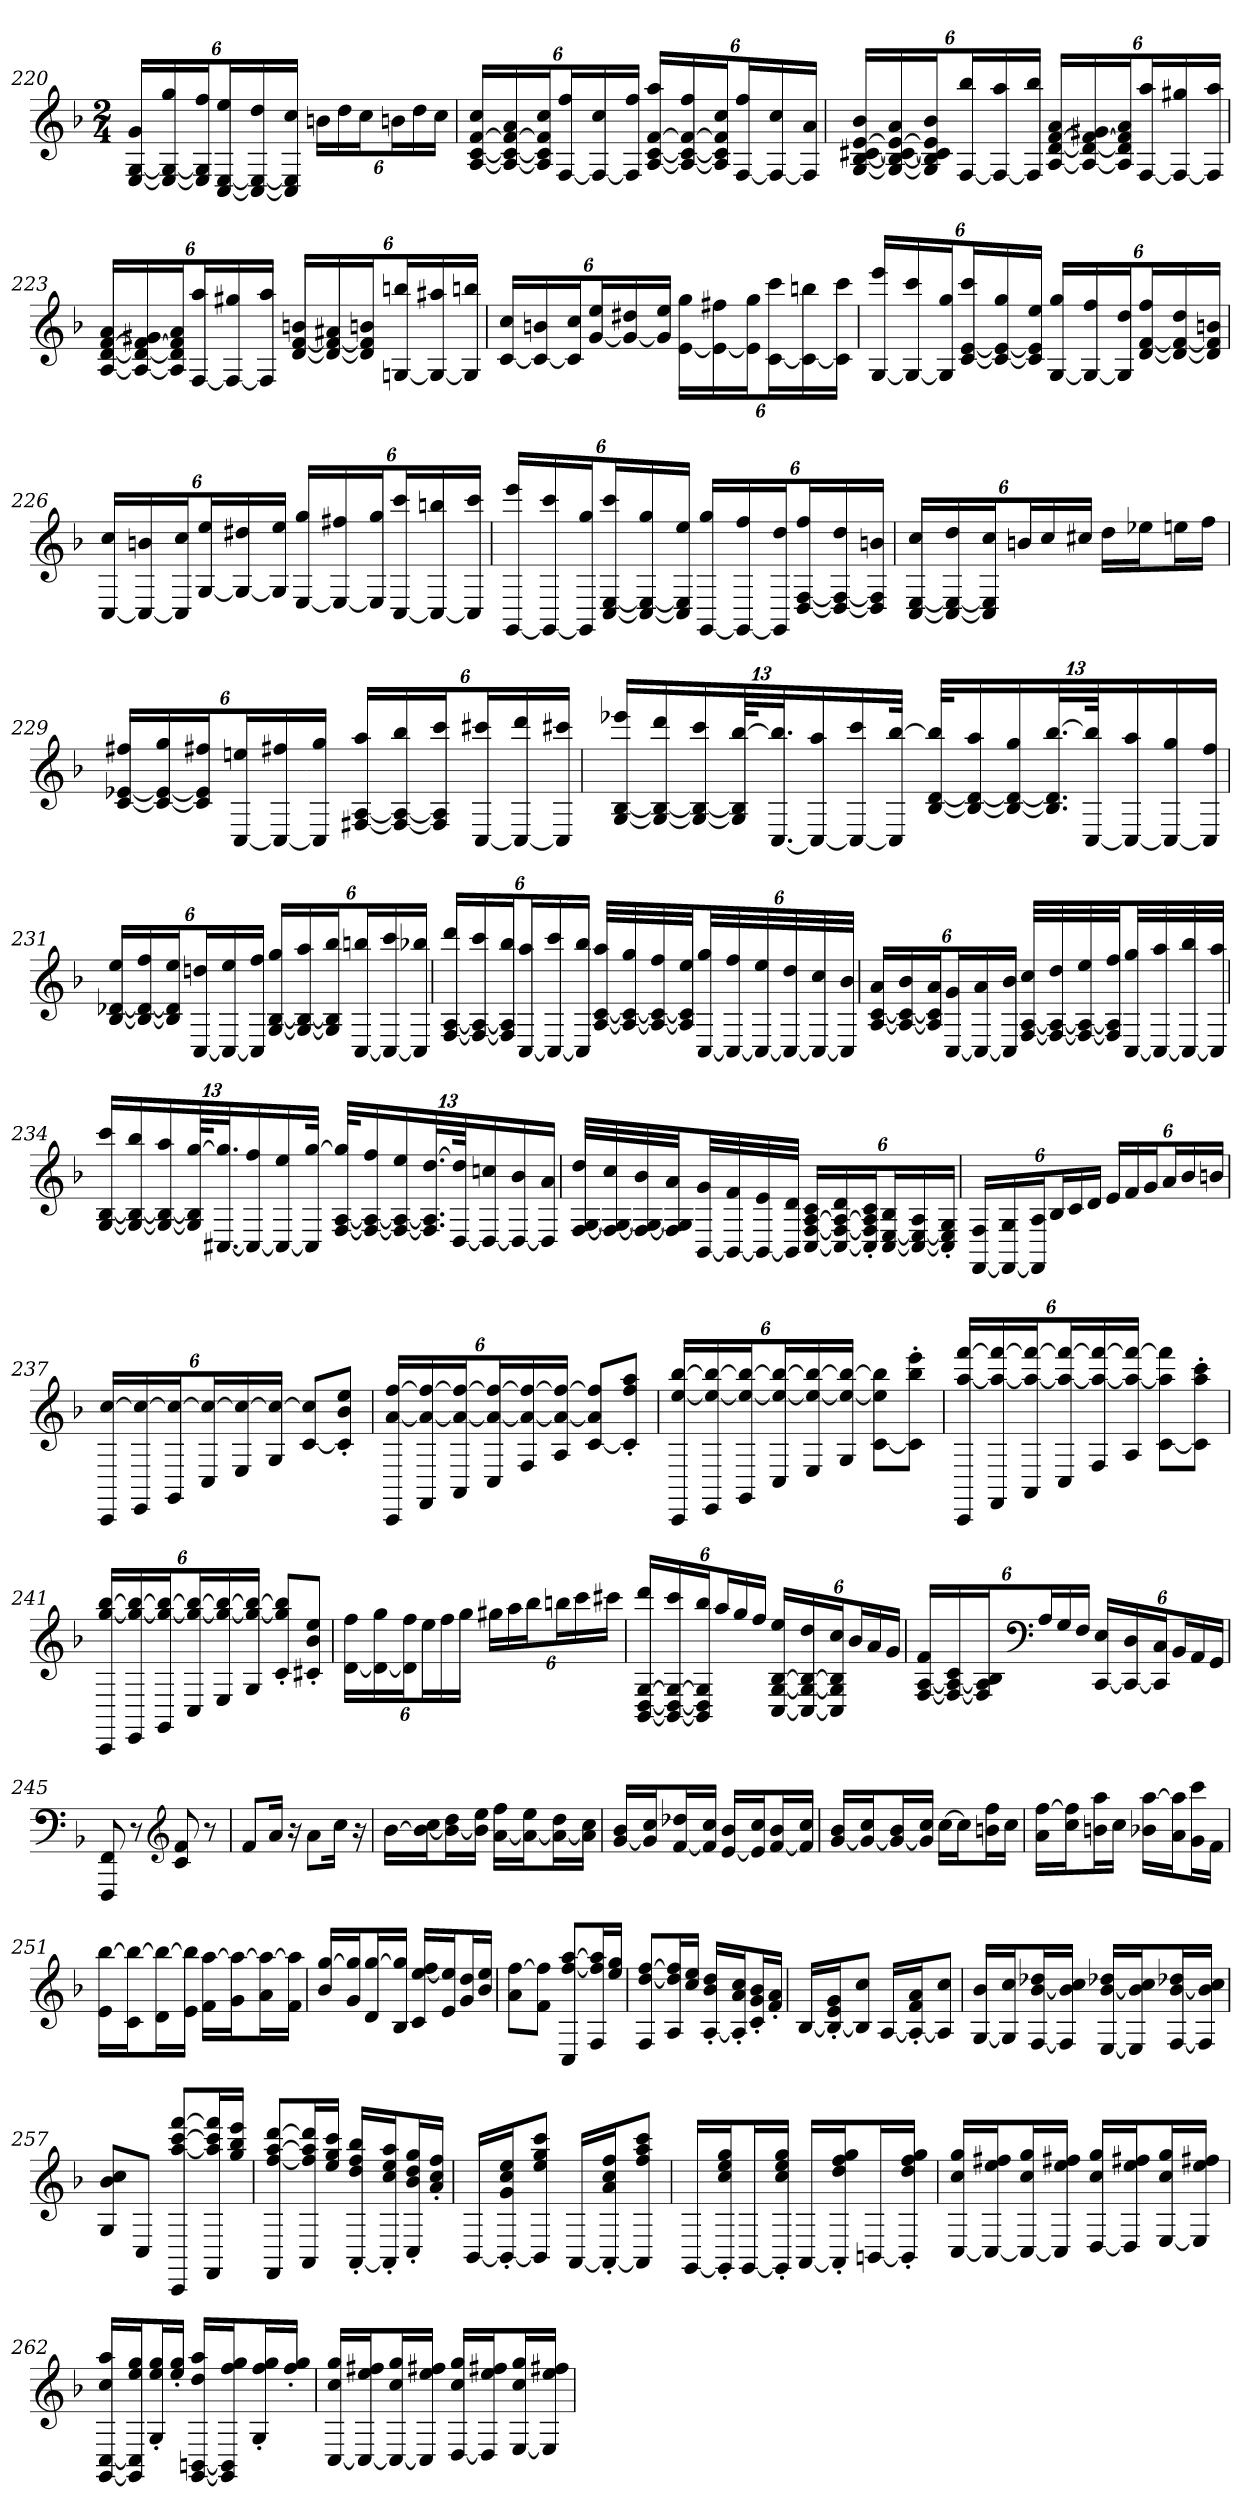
**kern
*part1
*staff1
*clefG2
*k[b-]
*F:
*M2/4
=220
[24E [24G 24gLL
24E_ 24G_ 24gg
24E] 24G] 24ffJ
[24C [24E 24eeL
24C_ 24E_ 24dd
24C] 24E] 24ccJJ
24bnLL
24dd
24ccJ
24bnL
24dd
24ccJJ
=221
[24A [24c [24f 24ccLL
24A_ 24c_ 24f_ 24a
24A] 24c] 24f] 24ccJ
[24F 24ffL
24F_ 24cc
24F] 24ffJJ
[24A [24c [24f 24aaLL
24A_ 24c_ 24f_ 24ff
24A] 24c] 24f] 24ccJ
[24F 24ffL
24F_ 24cc
24F] 24aJJ
=222
[24G [24B- [24c#X [24e 24b-LL
24G_ 24B-_ 24c#_ 24e_ 24a
24G] 24B-] 24c#] 24e] 24b-J
[24F 24bb-L
24F_ 24aa
24F] 24bb-JJ
[24A [24d [24f 24aLL
24A_ 24d_ 24f_ 24g#X
24A] 24d] 24f] 24aJ
[24F 24aaL
24F_ 24gg#X
24F] 24aaJJ
=223
[24A [24d [24f 24aLL
24A_ 24d_ 24f_ 24g#X
24A] 24d] 24f] 24aJ
[24F 24aaL
24F_ 24gg#X
24F] 24aaJJ
[24d [24f 24bnLL
24d_ 24f_ 24a#X
24d] 24f] 24bnJ
[24Gn 24bbnL
24G_ 24aa#X
24G] 24bbnJJ
=224
[24c 24ccLL
24c_ 24bn
24c] 24ccJ
[24g 24eeL
24g_ 24dd#X
24g] 24eeJJ
[24e 24ggLL
24e_ 24ff#X
24e] 24ggJ
[24c 24cccL
24c_ 24bbn
24c] 24cccJJ
=225
[24G 24eeeLL
24G_ 24ccc
24G] 24ggJ
[24c [24e 24cccL
24c_ 24e_ 24gg
24c] 24e] 24eeJJ
[24G 24ggLL
24G_ 24ff
24G] 24ddJ
[24d [24f 24ffL
24d_ 24f_ 24dd
24d] 24f] 24bnJJ
=226
[24C 24ccLL
24C_ 24bn
24C] 24ccJ
[24G 24eeL
24G_ 24dd#X
24G] 24eeJJ
[24E 24ggLL
24E_ 24ff#X
24E] 24ggJ
[24C 24cccL
24C_ 24bbn
24C] 24cccJJ
=227
[24GG 24eeeLL
24GG_ 24ccc
24GG] 24ggJ
[24C [24E 24cccL
24C_ 24E_ 24gg
24C] 24E] 24eeJJ
[24GG 24ggLL
24GG_ 24ff
24GG] 24ddJ
[24D [24F 24ffL
24D_ 24F_ 24dd
24D] 24F] 24bnJJ
=228
[24C [24E 24ccLL
24C_ 24E_ 24dd
24C] 24E] 24ccJ
24bnL
24cc
24cc#XJJ
16ddLL
16ee-XJ
16eenL
16ffJJ
=229
[24c [24e-X 24ff#XLL
24c_ 24e-_ 24gg
24c] 24e-] 24ff#XJ
[24C 24eenL
24C_ 24ff#X
24C] 24ggJJ
[24F#X [24A 24aaLL
24F#_ 24A_ 24bb-
24F#] 24A] 24cccJ
[24C 24ccc#XL
24C_ 24ddd
24C] 24ccc#XJJ
=230
[26G [26B- 26eee-XLL
26G_ 26B-_ 26ddd
26G_ 26B-_ 26ccc
104G] 104B-] [104bb-KL
[52.C 52.bb-]J
26C_ 26aa
26C_ 26ccc
52C] [52bb-JJk
[52B- [52d 52bb-]KLL
26B-_ 26d_ 26aa
26B-_ 26d_ 26gg
52.B-] 52.d] [52.bb-L
[104C 104bb-]JK
26C_ 26aa
26C_ 26gg
26C] 26ffJJ
=231
[24B- [24d-X 24eeLL
24B-_ 24d-_ 24ff
24B-] 24d-] 24eeJ
[24C 24ddnL
24C_ 24ee
24C] 24ffJJ
[24G [24B- 24ggLL
24G_ 24B-_ 24aa
24G] 24B-] 24bb-J
[24C 24bbnL
24C_ 24ccc
24C] 24bb-XJJ
=232
[24F [24A 24dddLL
24F_ 24A_ 24ccc
24F] 24A] 24bb-J
[24C 24aaL
24C_ 24ccc
24C] 24bb-JJ
[32A [32c 32aaLLL
32A_ 32c_ 32gg
32A_ 32c_ 32ff
32A] 32c] 32eeJJ
[48C 48ggLL
48C_ 48ff
48C_ 48ee
48C_ 48dd
48C_ 48cc
48C] 48b-JJJ
=233
[24A [24c 24aLL
24A_ 24c_ 24b-
24A] 24c] 24aJ
[24C 24gL
24C_ 24a
24C] 24b-JJ
[32F [32A 32ccLLL
32F_ 32A_ 32dd
32F_ 32A_ 32ee
32F] 32A] 32ffJJ
[32C 32ggLL
32C_ 32aa
32C_ 32bb-
32C] 32aaJJJ
=234
[26G [26B- 26cccLL
26G_ 26B-_ 26bb-
26G_ 26B-_ 26aa
104G] 104B-] [104ggKL
[52.C#X 52.gg]J
26C#_ 26ff
26C#_ 26ee
52C#] [52ggJJk
[52F [52A 52gg]KLL
26F_ 26A_ 26ff
26F_ 26A_ 26ee
52.F] 52.A] [52.ddL
[104D 104dd]JK
26D_ 26ccn
26D_ 26b-
26D] 26aJJ
=235
[32F [32G 32ddLLL
32F_ 32G_ 32cc
32F_ 32G_ 32b-
32F] 32G] 32aJJ
[32BB- 32gLL
32BB-_ 32f
32BB-_ 32e
32BB-] 32dJJJ
[24C [24F [24A 24cLL
24C_ 24F_ 24A_ 24d
24C]' 24F]' 24A]' 24c'J
[24C [24E 24B-L
24C_ 24E_ 24A
24C]' 24E]' 24G'JJ
=236
[24FF 24FLL
24FF_ 24G
24FF] 24AJ
24B-L
24c
24dJJ
24eLL
24f
24gJ
24aL
24b-
24bnJJ
=237
24CC [24ccLL
24EE 24cc_
24GG 24cc_J
24C 24cc_L
24E 24cc_
24G 24cc_JJ
[8c 8cc]L
8c]' 8b-' 8ee'J
=238
24CC [24a [24ffLL
24FF 24a_ 24ff_
24AA 24a_ 24ff_J
24C 24a_ 24ff_L
24F 24a_ 24ff_
24A 24a_ 24ff_JJ
[8c 8a] 8ff]L
8c]' 8ff' 8aa'J
=239
24CC [24ee [24bb-LL
24EE 24ee_ 24bb-_
24GG 24ee_ 24bb-_J
24C 24ee_ 24bb-_L
24E 24ee_ 24bb-_
24G 24ee_ 24bb-_JJ
[8c 8ee] 8bb-]L
8c]' 8bb-' 8eee'J
=240
24CC [24aa [24fffLL
24FF 24aa_ 24fff_
24AA 24aa_ 24fff_J
24C 24aa_ 24fff_L
24F 24aa_ 24fff_
24A 24aa_ 24fff_JJ
[8c 8aa] 8fff]L
8c]' 8aa' 8ccc'J
=241
24CC [24gg [24bb-LL
24EE 24gg_ 24bb-_
24GG 24gg_ 24bb-_J
24C 24gg_ 24bb-_L
24E 24gg_ 24bb-_
24G 24gg_ 24bb-_JJ
8c' 8gg]' 8bb-]'L
8c#X' 8b-' 8ee'J
=242
[24d 24ffLL
24d_ 24gg
24d] 24ffJ
24eeL
24ff
24ggJJ
24gg#XLL
24aa
24bb-J
24bbnL
24ccc
24ccc#XJJ
=243
[24BB- [24D [24G 24dddLL
24BB-_ 24D_ 24G_ 24ccc
24BB-] 24D] 24G] 24bb-J
24aaL
24gg
24ffJJ
[24C [24G [24B- 24eeLL
24C_ 24G_ 24B-_ 24dd
24C] 24G] 24B-] 24ccJ
24b-L
24a
24gJJ
=244
[24F [24A 24fLL
24F_ 24A_ 24c
24F] 24A] 24B-J
*clefF4
24AL
24G
24FJJ
[24CC 24ELL
24CC_ 24D
24CC] 24CJ
24BB-L
24AA
24GGJJ
=245
8FFF 8FF
8r
*clefG2
8c 8f
8r
=246
8fL
16aJk
16r
8aL
16ccJk
16r
=247
[16b-LL
16b-_ 16ccJ
16b-_ 16ddL
16b-] 16eeJJ
[16a 16ffLL
16a_ 16eeJ
16a_ 16ddL
16a] 16ccJJ
=248
[16g 16b-LL
16g] 16ccJ
[16f 16dd-XL
16f] 16ccJJ
[16e 16b-LL
16e] 16ccJ
[16f 16b-L
16f] 16ccJJ
=249
[16g 16b-LL
16g_ 16ccJ
16g_ 16b-L
16g] 16ccJJ
[16ccLL
16ccJ]
16bn 16ffL
16ccJJ
=250
16a [16ffLL
16cc 16ff]J
16bn 16aaL
16ccJJ
16b-X [16aaLL
16a 16aa]J
16g 16cccL
16fJJ
=251
16e [16bb-LL
16c 16bb-_J
16d 16bb-_L
16e 16bb-]JJ
16f [16aaLL
16g 16aa_J
16a 16aa_L
16f 16aa]JJ
=252
16b- [16ggLL
16g 16gg]J
16d [16ggL
16B- 16gg]JJ
16c [16ee 16ffLL
16e 16ee]J
16g 16ddL
16b- 16eeJJ
=253
8a [8ffL
8f 8ff]J
8C [8ff [8aaL
16F 16ff] 16aa]L
16ee 16ggJJ
=254
8F [8dd [8ffL
16A 16dd] 16ff]L
16cc 16eeJJ
[16A' 16b-' 16dd'LL
16A]' 16a' 16cc'J
16c' 16g' 16b-'L
16f' 16a'JJ
=255
[16B-LL
16B-_' 16e' 16g'J
8B-] 8ccJ
[16ALL
16A_' 16f' 16a'J
8A] 8ccJ
=256
[16G 16b-LL
16G] 16ccJ
[16F [16b- 16dd-XL
16F] 16b-] 16ccJJ
[16E [16b- 16dd-XLL
16E] 16b-] 16ccJ
[16F [16b- 16dd-XL
16F] 16b-] 16ccJJ
=257
8G 8b- 8ccL
8CJ
8CC [8aa [8ccc [8fffL
16FF 16aa] 16ccc] 16fff]L
16gg 16bb- 16eeeJJ
=258
8FF [8ff [8aa [8dddL
16AA 16ff] 16aa] 16ddd]L
16ee 16gg 16cccJJ
[16AA' 16dd' 16ff' 16bb-'LL
16AA]' 16cc' 16ee' 16aa'J
16C' 16b-' 16dd' 16gg'L
16a' 16cc' 16ff'JJ
=259
[16BB-LL
16BB-_' 16g' 16cc' 16ee'J
8BB-] 8ee 8gg 8cccJ
[16AALL
16AA_' 16a' 16cc' 16ff'J
8AA] 8ff 8aa 8cccJ
=260
[16GGLL
16GG]' 16cc' 16ee' 16gg'J
[16GGL
16GG]' 16cc' 16ee' 16gg'JJ
[16AALL
16AA]' 16dd' 16ff' 16gg'J
[16BBnL
16BB]' 16dd' 16ff' 16gg'JJ
=261
[16C 16cc 16ggLL
16C_ 16ee 16ff#XJ
16C_ 16cc 16ggL
16C] 16ee 16ff#XJJ
[16D 16cc 16ggLL
16D] 16ee 16ff#XJ
[16E 16cc 16ggL
16E] 16ee 16ff#XJJ
=262
[16GG [16C 16cc 16aaLL
16GG] 16C] 16ee 16ggJ
16G' 16ee' 16gg'L
16ee' 16gg'JJ
[16GG [16BBn 16dd 16aaLL
16GG] 16BB] 16ff 16ggJ
16G' 16ff' 16gg'L
16ff' 16gg'JJ
=263
[16C 16cc 16ggLL
16C_ 16ee 16ff#XJ
16C_ 16cc 16ggL
16C] 16ee 16ff#XJJ
[16D 16cc 16ggLL
16D] 16ee 16ff#XJ
[16E 16cc 16ggL
16E] 16ee 16ff#XJJ
=
*-
